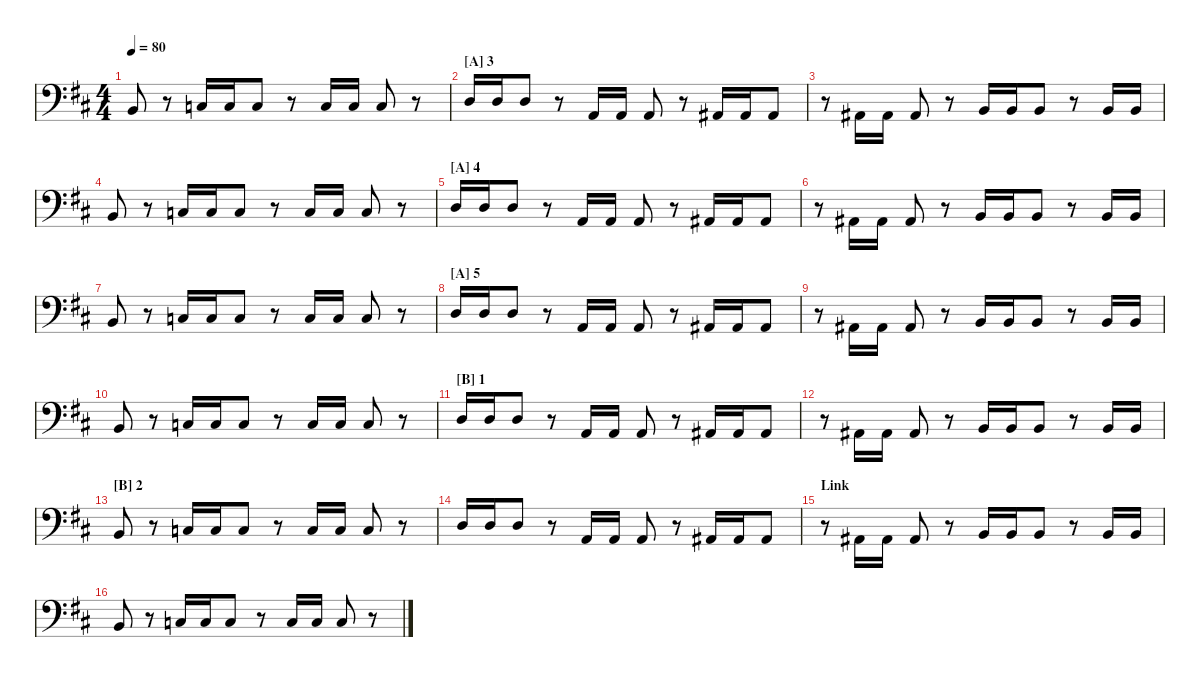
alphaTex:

\hideDynamics
\bracketExtendMode nobrackets
\singleTrackTrackNamePolicy hidden
\multiTrackTrackNamePolicy hidden
\otherSystemsTrackNameOrientation horizontal
\track ("Strings 1" "S-Gt") {instrument stringensemble1}
\staff {score}
\tuning (E4 B3 G3 D3 A2 E2)
\ts (4 4)
\tempo 80
\clef f4
\ks d
2.5{acc forcenatural}.8{dy f beam Up} r.8{beam Up} 3.5{acc forcenatural}.16{beam Up} 3.5{acc forcenatural}.16{beam Up} 3.5{acc forcenatural}.8{beam Up} r.8{beam Up} 3.5{acc forcenatural}.16{beam Up} 3.5{acc forcenatural}.16{beam Up} 3.5{acc forcenatural}.8{beam Up} r.8{beam Up} |
\section ("A" "3")
0.4{acc forcenatural}.16{beam Up} 0.4{acc forcenatural}.16{beam Up} 0.4{acc forcenatural}.8{beam Up} r.8{beam Up} 0.5{acc forcenatural}.16{beam Up} 0.5{acc forcenatural}.16{beam Up} 0.5{acc forcenatural}.8{beam Up} r.8{beam Up} 1.5{acc #}.16{beam Up} 1.5{acc #}.16{beam Up} 1.5{acc #}.8{beam Up} |
r.8{beam Down} 1.5{acc #}.16{beam Up} 1.5{acc #}.16{beam Up} 1.5{acc #}.8{beam Up} r.8{beam Up} 2.5{acc forcenatural}.16{beam Up} 2.5{acc forcenatural}.16{beam Up} 2.5{acc forcenatural}.8{beam Up} r.8{beam Up} 2.5{acc forcenatural}.16{beam Up} 2.5{acc forcenatural}.16{beam Up} |
2.5{acc forcenatural}.8{beam Up} r.8{beam Up} 3.5{acc forcenatural}.16{beam Up} 3.5{acc forcenatural}.16{beam Up} 3.5{acc forcenatural}.8{beam Up} r.8{beam Up} 3.5{acc forcenatural}.16{beam Up} 3.5{acc forcenatural}.16{beam Up} 3.5{acc forcenatural}.8{beam Up} r.8{beam Up} |
\section ("A" "4")
0.4{acc forcenatural}.16{beam Up} 0.4{acc forcenatural}.16{beam Up} 0.4{acc forcenatural}.8{beam Up} r.8{beam Up} 0.5{acc forcenatural}.16{beam Up} 0.5{acc forcenatural}.16{beam Up} 0.5{acc forcenatural}.8{beam Up} r.8{beam Up} 1.5{acc #}.16{beam Up} 1.5{acc #}.16{beam Up} 1.5{acc #}.8{beam Up} |
r.8{beam Down} 1.5{acc #}.16{beam Up} 1.5{acc #}.16{beam Up} 1.5{acc #}.8{beam Up} r.8{beam Up} 2.5{acc forcenatural}.16{beam Up} 2.5{acc forcenatural}.16{beam Up} 2.5{acc forcenatural}.8{beam Up} r.8{beam Up} 2.5{acc forcenatural}.16{beam Up} 2.5{acc forcenatural}.16{beam Up} |
2.5{acc forcenatural}.8{beam Up} r.8{beam Up} 3.5{acc forcenatural}.16{beam Up} 3.5{acc forcenatural}.16{beam Up} 3.5{acc forcenatural}.8{beam Up} r.8{beam Up} 3.5{acc forcenatural}.16{beam Up} 3.5{acc forcenatural}.16{beam Up} 3.5{acc forcenatural}.8{beam Up} r.8{beam Up} |
\section ("A" "5")
0.4{acc forcenatural}.16{beam Up} 0.4{acc forcenatural}.16{beam Up} 0.4{acc forcenatural}.8{beam Up} r.8{beam Up} 0.5{acc forcenatural}.16{beam Up} 0.5{acc forcenatural}.16{beam Up} 0.5{acc forcenatural}.8{beam Up} r.8{beam Up} 1.5{acc #}.16{beam Up} 1.5{acc #}.16{beam Up} 1.5{acc #}.8{beam Up} |
r.8{beam Down} 1.5{acc #}.16{beam Up} 1.5{acc #}.16{beam Up} 1.5{acc #}.8{beam Up} r.8{beam Up} 2.5{acc forcenatural}.16{beam Up} 2.5{acc forcenatural}.16{beam Up} 2.5{acc forcenatural}.8{beam Up} r.8{beam Up} 2.5{acc forcenatural}.16{beam Up} 2.5{acc forcenatural}.16{beam Up} |
2.5{acc forcenatural}.8{beam Up} r.8{beam Up} 3.5{acc forcenatural}.16{beam Up} 3.5{acc forcenatural}.16{beam Up} 3.5{acc forcenatural}.8{beam Up} r.8{beam Up} 3.5{acc forcenatural}.16{beam Up} 3.5{acc forcenatural}.16{beam Up} 3.5{acc forcenatural}.8{beam Up} r.8{beam Up} |
\section ("B" "1")
0.4{acc forcenatural}.16{beam Up} 0.4{acc forcenatural}.16{beam Up} 0.4{acc forcenatural}.8{beam Up} r.8{beam Up} 0.5{acc forcenatural}.16{dy pp beam Up} 0.5{acc forcenatural}.16{beam Up} 0.5{acc forcenatural}.8{beam Up} r.8{beam Up} 1.5{acc #}.16{beam Up} 1.5{acc #}.16{beam Up} 1.5{acc #}.8{beam Up} |
r.8{beam Down} 1.5{acc #}.16{beam Up} 1.5{acc #}.16{beam Up} 1.5{acc #}.8{beam Up} r.8{beam Up} 2.5{acc forcenatural}.16{beam Up} 2.5{acc forcenatural}.16{beam Up} 2.5{acc forcenatural}.8{beam Up} r.8{beam Up} 2.5{acc forcenatural}.16{beam Up} 2.5{acc forcenatural}.16{beam Up} |
\section ("B" "2")
2.5{acc forcenatural}.8{beam Up} r.8{beam Up} 3.5{acc forcenatural}.16{beam Up} 3.5{acc forcenatural}.16{beam Up} 3.5{acc forcenatural}.8{beam Up} r.8{beam Up} 3.5{acc forcenatural}.16{beam Up} 3.5{acc forcenatural}.16{beam Up} 3.5{acc forcenatural}.8{beam Up} r.8{beam Up} |
0.4{acc forcenatural}.16{dy f beam Up} 0.4{acc forcenatural}.16{beam Up} 0.4{acc forcenatural}.8{beam Up} r.8{beam Up} 0.5{acc forcenatural}.16{dy pp beam Up} 0.5{acc forcenatural}.16{beam Up} 0.5{acc forcenatural}.8{beam Up} r.8{beam Up} 1.5{acc #}.16{beam Up} 1.5{acc #}.16{beam Up} 1.5{acc #}.8{beam Up} |
\section ("" "Link")
r.8{beam Down} 1.5{acc #}.16{dy f beam Up} 1.5{acc #}.16{beam Up} 1.5{acc #}.8{beam Up} r.8{beam Up} 2.5{acc forcenatural}.16{beam Up} 2.5{acc forcenatural}.16{beam Up} 2.5{acc forcenatural}.8{beam Up} r.8{beam Up} 2.5{acc forcenatural}.16{beam Up} 2.5{acc forcenatural}.16{beam Up} |
2.5{acc forcenatural}.8{beam Up} r.8{beam Up} 3.5{acc forcenatural}.16{beam Up} 3.5{acc forcenatural}.16{beam Up} 3.5{acc forcenatural}.8{beam Up} r.8{beam Up} 3.5{acc forcenatural}.16{beam Up} 3.5{acc forcenatural}.16{beam Up} 3.5{acc forcenatural}.8{beam Up} r.8{beam Up}
